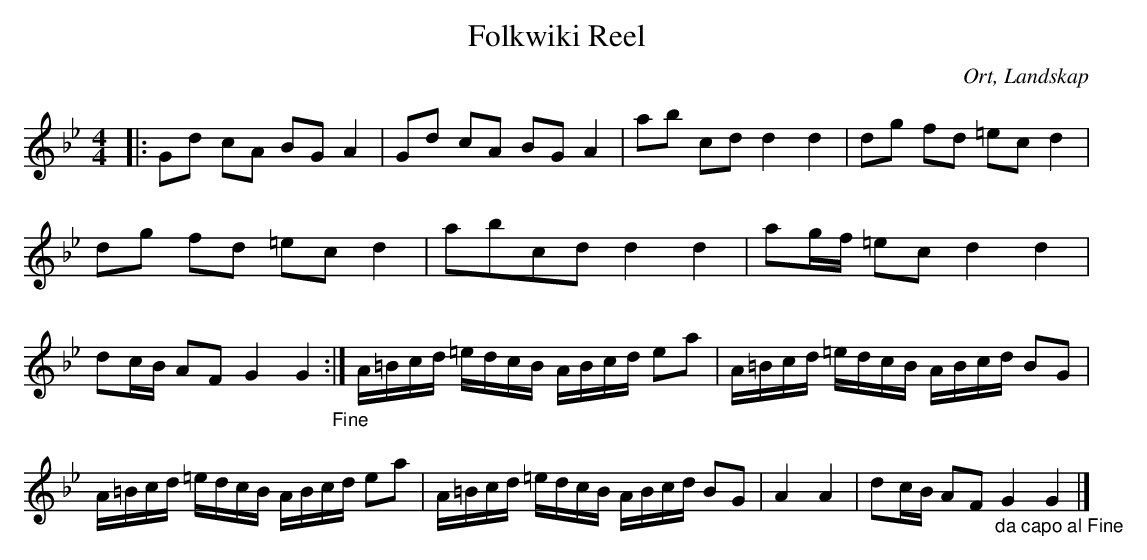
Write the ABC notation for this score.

X:1
T:Folkwiki Reel
O:Ort, Landskap
M:4/4
L:1/16
K:Gm
|: G2d2 c2A2 B2G2 A4 | G2d2 c2A2 B2G2 A4 | a2b2 c2d2 d4 d4 | d2g2 f2d2 =e2c2 d4 | d2g2 f2d2 =e2c2 d4 | a2b2c2d2 d4 d4 | a2gf =e2c2 d4 d4|d2cB A2F2 G4 G4 "_Fine":| A=Bcd =edcB ABcd e2a2 | A=Bcd =edcB ABcd B2G2 |A=Bcd =edcB ABcd e2a2 | A=Bcd =edcB ABcd B2G2 | A4 A4 | d2cB A2F2 "_da capo al Fine" G4 G4 |]
